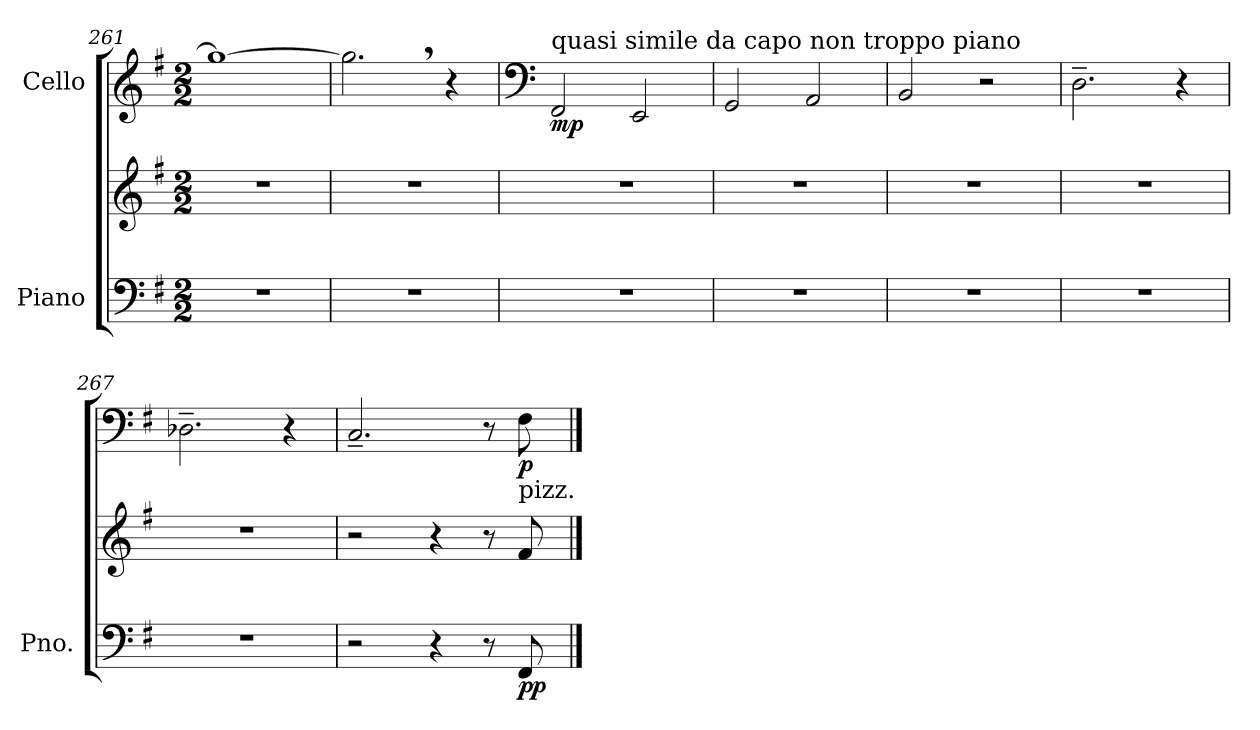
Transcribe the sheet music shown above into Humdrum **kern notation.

**kern	**kern	**dynam	**kern	**dynam
*part2	*part2	*part2	*part1	*part1
*staff3	*staff2	*staff2/3	*staff1	*staff1
*I"Piano	*	*	*I"Cello	*
*I'Pno.	*	*	*	*
*clefF4	*clefG2	*	*clefG2	*
*k[f#]	*k[f#]	*	*k[f#]	*
*M2/2	*M2/2	*	*M2/2	*
=261	=261	=261	=261	=261
1r	1r	.	1gg_	.
=262	=262	=262	=262	=262
1r	1r	.	2.gg,]	.
.	.	.	4r	.
=263	=263	=263	=263	=263
*	*	*	*clefF4	*
!	!	!	!LO:TX:a:t=quasi simile da capo non troppo piano	!
!	!	!	!	!LO:DY:b
1r	1r	.	2FF#	mp
.	.	.	2EE	.
=264	=264	=264	=264	=264
1r	1r	.	2GG	.
.	.	.	2AA	.
=265	=265	=265	=265	=265
1r	1r	.	2BB	.
.	.	.	2r	.
=266	=266	=266	=266	=266
1r	1r	.	2.D~	.
.	.	.	4r	.
=267	=267	=267	=267	=267
1r	1r	.	2.D-X~	.
.	.	.	4r	.
=268	=268	=268	=268	=268
2r	2r	.	2.C~	.
4r	4r	.	.	.
8r	8r	.	8r	.
!	!	!	!LO:TX:b:t=pizz.	!
!	!	!LO:DY:b=2	!	!
!	!	!LO:DY:n=1:b	!	!LO:DY:b
8FF#	8f#	p p	8F#	p
==	==	==	==	==
*-	*-	*-	*-	*-
